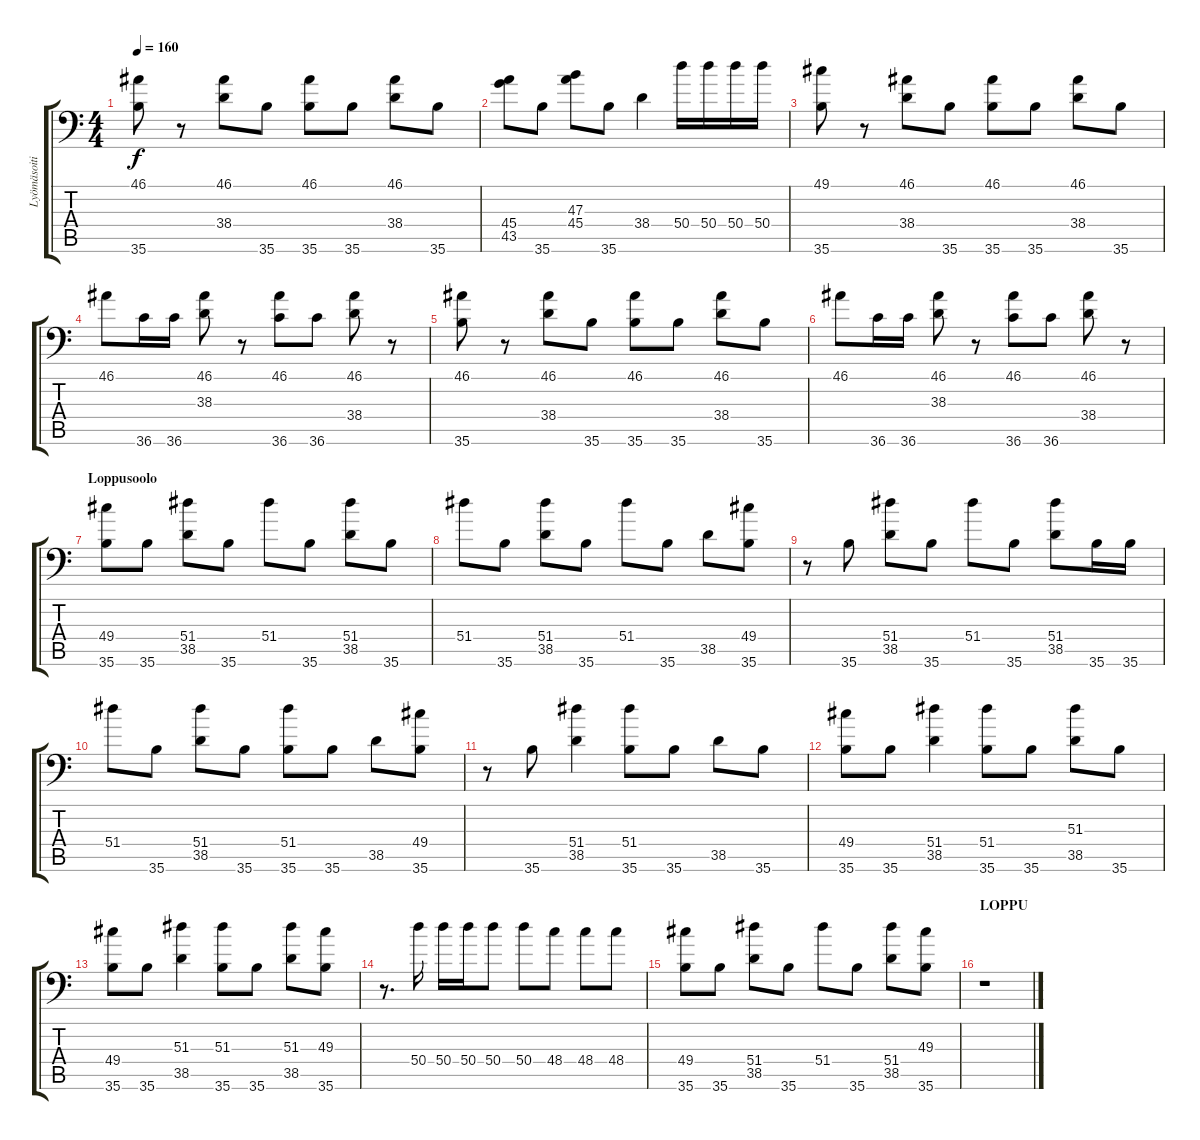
\track ("Lyömäsoitin" "Lyömäsoiti") {instrument acousticgrandpiano}
\staff {score tabs}
\tuning (C-1 C-1 C-1 C-1 C-1 C-1) {hide}
\ts (4 4)
\tempo 160
\clef f4
\ks c
(46.1 35.6).8{dy f} r.8 (46.1 38.4).8 35.6.8 (46.1 35.6).8 35.6.8 (46.1 38.4).8 35.6.8 |
(45.4 43.5).8 35.6.8 (47.3 45.4).8 35.6.8 38.4.4 50.4.16 50.4.16 50.4.16 50.4.16 |
(49.1 35.6).8 r.8 (46.1 38.4).8 35.6.8 (46.1 35.6).8 35.6.8 (46.1 38.4).8 35.6.8 |
46.1.8 36.6.16 36.6.16 (46.1 38.3).8 r.8 (46.1 36.6).8 36.6.8 (46.1 38.4).8 r.8 |
(46.1 35.6).8 r.8 (46.1 38.4).8 35.6.8 (46.1 35.6).8 35.6.8 (46.1 38.4).8 35.6.8 |
46.1.8 36.6.16 36.6.16 (46.1 38.3).8 r.8 (46.1 36.6).8 36.6.8 (46.1 38.4).8 r.8 |
\section ("" "Loppusoolo")
(49.4 35.6).8 35.6.8 (51.4 38.5).8 35.6.8 51.4.8 35.6.8 (51.4 38.5).8 35.6.8 |
51.4.8 35.6.8 (51.4 38.5).8 35.6.8 51.4.8 35.6.8 38.5.8 (49.4 35.6).8 |
r.8 35.6.8 (51.4 38.5).8 35.6.8 51.4.8 35.6.8 (51.4 38.5).8 35.6.16 35.6.16 |
51.4.8 35.6.8 (51.4 38.5).8 35.6.8 (51.4 35.6).8 35.6.8 38.5.8 (49.4 35.6).8 |
r.8 35.6.8 (51.4 38.5).4 (51.4 35.6).8 35.6.8 38.5.8 35.6.8 |
(49.4 35.6).8 35.6.8 (51.4 38.5).4 (51.4 35.6).8 35.6.8 (51.3 38.5).8 35.6.8 |
(49.4 35.6).8 35.6.8 (51.3 38.5).4 (51.3 35.6).8 35.6.8 (51.3 38.5).8 (49.3 35.6).8 |
r.8{d} 50.4.16 50.4.16 50.4.16 50.4.8 50.4.8 48.4.8 48.4.8 48.4.8 |
(49.4 35.6).8 35.6.8 (51.4 38.5).8 35.6.8 51.4.8 35.6.8 (51.4 38.5).8 (49.3 35.6).8 |
\section ("" "LOPPU")
r.1
